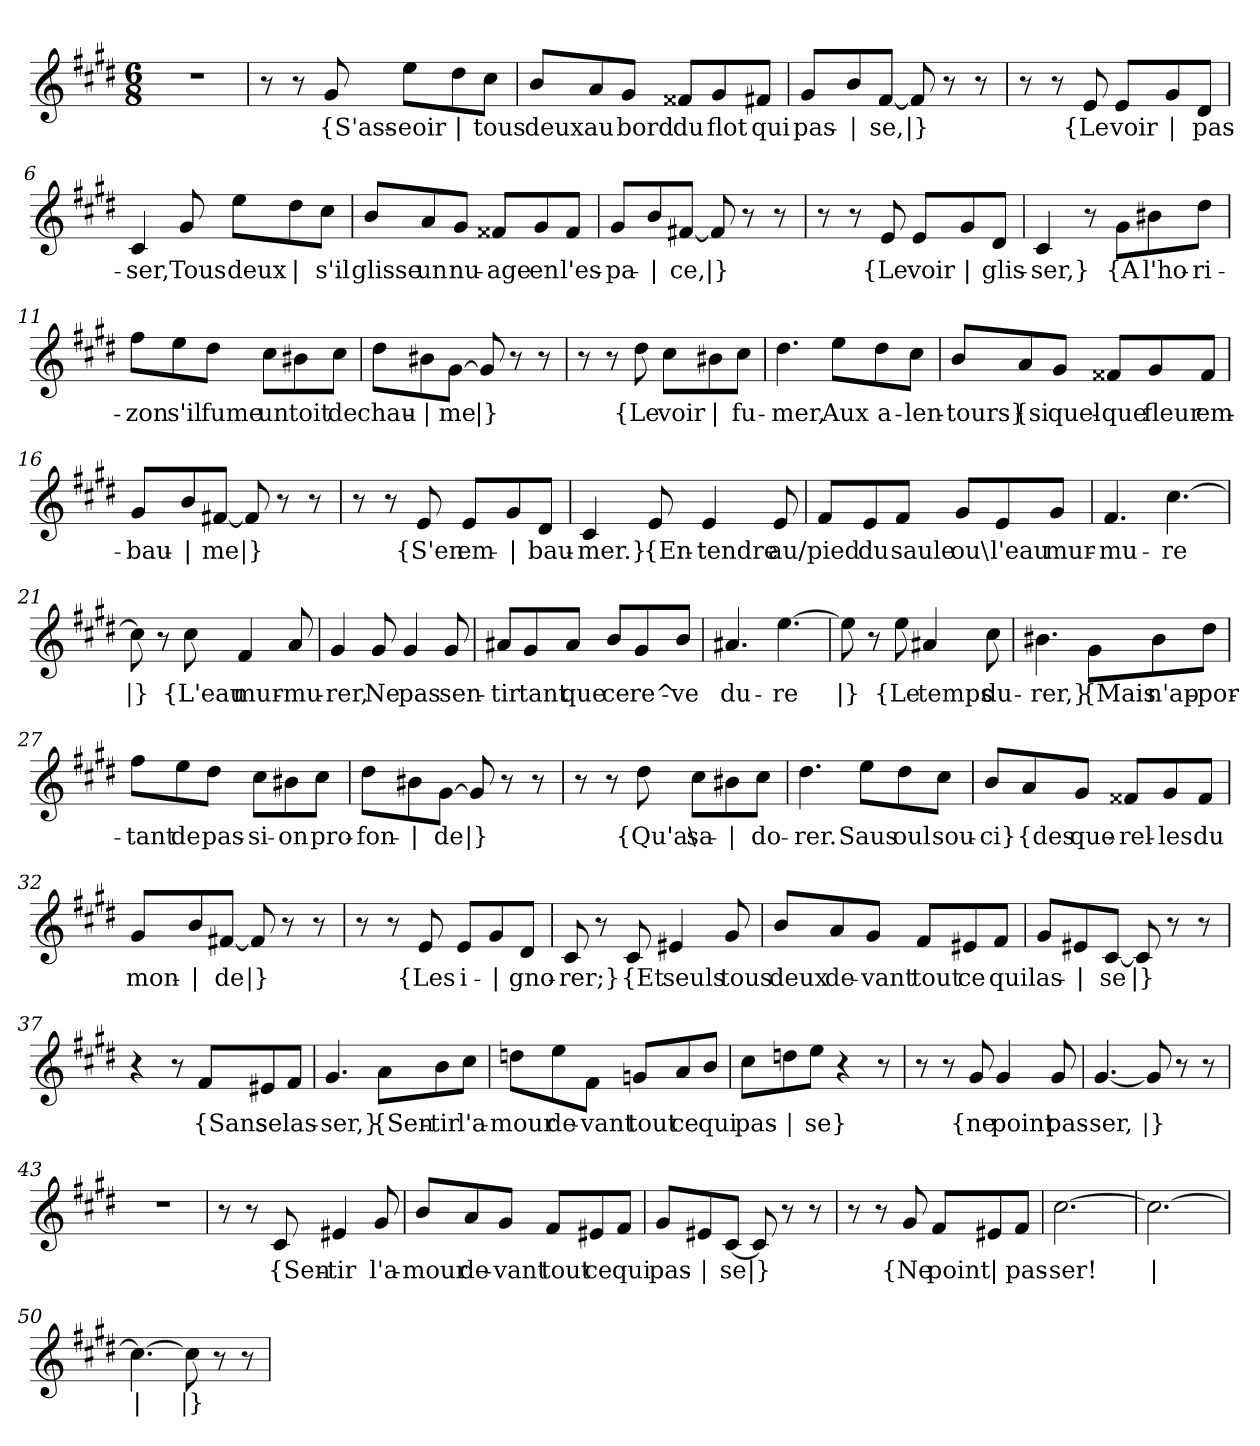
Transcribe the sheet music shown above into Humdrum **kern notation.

**kern	**text
*part1	*part1
*staff1	*staff1
*clefG2	*
*k[f#c#g#d#]	*
*M6/8	*
=1	=1
2.r	.
=2	=2
8r	.
8r	.
!	!LO:LY:b
8g#/	{S'ass-
!	!LO:LY:b
8ee\L	-eoir
!	!LO:LY:b
8dd#\	|
!	!LO:LY:b
8cc#\J	tous
=3	=3
!	!LO:LY:b
8b/L	deux
!	!LO:LY:b
8a/	au
!	!LO:LY:b
8g#/J	bord
!	!LO:LY:b
8f##X/L	du
!	!LO:LY:b
8g#/	flot
!	!LO:LY:b
8f#X/J	qui
=4	=4
!	!LO:LY:b
8g#/L	pas-
!	!LO:LY:b
8b/	|
!	!LO:LY:b
[8f#/J	-se,
!	!LO:LY:b
8f#/]	|}
8r	.
8r	.
=5	=5
8r	.
8r	.
!	!LO:LY:b
8e/	{Le
!	!LO:LY:b
8e/L	voir
!	!LO:LY:b
8g#/	|
!	!LO:LY:b
8d#/J	pas-
!!LO:LB:g=z
=6	=6
!	!LO:LY:b
4c#/	-ser,
!	!LO:LY:b
8g#/	Tous
!	!LO:LY:b
8ee\L	deux
!	!LO:LY:b
8dd#\	|
!	!LO:LY:b
8cc#\J	s'il
=7	=7
!	!LO:LY:b
8b/L	glisse
!	!LO:LY:b
8a/	un
!	!LO:LY:b
8g#/J	nu-
!	!LO:LY:b
8f##X/L	-age
!	!LO:LY:b
8g#/	en
!	!LO:LY:b
8f##/J	l'es-
=8	=8
!	!LO:LY:b
8g#/L	-pa-
!	!LO:LY:b
8b/	|
!	!LO:LY:b
[8f#X/J	-ce,
!	!LO:LY:b
8f#/]	|}
8r	.
8r	.
=9	=9
8r	.
8r	.
!	!LO:LY:b
8e/	{Le
!	!LO:LY:b
8e/L	voir
!	!LO:LY:b
8g#/	|
!	!LO:LY:b
8d#/J	glis-
=10	=10
!	!LO:LY:b
4c#/	-ser,}
8r	.
!	!LO:LY:b
8g#\L	{A
!	!LO:LY:b
8b#X\	l'ho-
!	!LO:LY:b
8dd#\J	-ri-
!!LO:LB:g=z
=11	=11
!	!LO:LY:b
8ff#\L	-zon
!	!LO:LY:b
8ee\	s'il
!	!LO:LY:b
8dd#\J	fume
!	!LO:LY:b
8cc#\L	un
!	!LO:LY:b
8b#X\	toit
!	!LO:LY:b
8cc#\J	de
=12	=12
!	!LO:LY:b
8dd#\L	chau-
!	!LO:LY:b
8b#X\	|
!	!LO:LY:b
[8g#\J	-me
!	!LO:LY:b
8g#/]	|}
8r	.
8r	.
=13	=13
8r	.
8r	.
!	!LO:LY:b
8dd#\	{Le
!	!LO:LY:b
8cc#\L	voir
!	!LO:LY:b
8b#X\	|
!	!LO:LY:b
8cc#\J	fu-
=14	=14
!	!LO:LY:b
4.dd#\	-mer,
!	!LO:LY:b
8ee\L	Aux
!	!LO:LY:b
8dd#\	a-
!	!LO:LY:b
8cc#\J	-len-
!!LO:LB:g=z
=15	=15
!	!LO:LY:b
8b/L	-tours}
!	!LO:LY:b
8a/	{si
!	!LO:LY:b
8g#/J	quel-
!	!LO:LY:b
8f##X/L	-que
!	!LO:LY:b
8g#/	fleur
!	!LO:LY:b
8f##/J	em-
=16	=16
!	!LO:LY:b
8g#/L	-bau-
!	!LO:LY:b
8b/	|
!	!LO:LY:b
[8f#X/J	-me
!	!LO:LY:b
8f#/]	|}
8r	.
8r	.
=17	=17
8r	.
8r	.
!	!LO:LY:b
8e/	{S'en
!	!LO:LY:b
8e/L	em-
!	!LO:LY:b
8g#/	|
!	!LO:LY:b
8d#/J	-bau-
=18	=18
!	!LO:LY:b
4c#/	-mer.}
!	!LO:LY:b
8e/	{En-
!	!LO:LY:b
4e/	-tendre
!	!LO:LY:b
8e/	au/
!!LO:LB:g=z
=19	=19
!	!LO:LY:b
8f#/L	pied
!	!LO:LY:b
8e/	du
!	!LO:LY:b
8f#/J	saule
!	!LO:LY:b
8g#/L	ou\
!	!LO:LY:b
8e/	l'eau
!	!LO:LY:b
8g#/J	mur-
=20	=20
!	!LO:LY:b
4.f#/	-mu-
!	!LO:LY:b
[4.cc#\	-re
=21	=21
!	!LO:LY:b
8cc#\]	|}
8r	.
!	!LO:LY:b
8cc#\	{L'eau
!	!LO:LY:b
4f#/	-mur-
!	!LO:LY:b
8a/	-mu-
=22	=22
!	!LO:LY:b
4g#/	-rer,
!	!LO:LY:b
8g#/	Ne
!	!LO:LY:b
4g#/	pas
!	!LO:LY:b
8g#/	sen-
=23	=23
!	!LO:LY:b
8a#X/L	-tir
!	!LO:LY:b
8g#/	tant
!	!LO:LY:b
8a#/J	que
!	!LO:LY:b
8b/L	ce
!	!LO:LY:b
8g#/	re^-
!	!LO:LY:b
8b/J	-ve
!!LO:LB:g=z
=24	=24
!	!LO:LY:b
4.a#X/	du-
!	!LO:LY:b
[4.ee\	-re
=25	=25
!	!LO:LY:b
8ee\]	|}
8r	.
!	!LO:LY:b
8ee\	{Le
!	!LO:LY:b
4a#X/	temps
!	!LO:LY:b
8cc#\	du-
=26	=26
!	!LO:LY:b
4.b#X\	-rer,}
!	!LO:LY:b
8g#\L	{Mais
!	!LO:LY:b
8b#\	n'ap-
!	!LO:LY:b
8dd#\J	-por-
=27	=27
!	!LO:LY:b
8ff#\L	-tant
!	!LO:LY:b
8ee\	de
!	!LO:LY:b
8dd#\J	pas-
!	!LO:LY:b
8cc#\L	-si-
!	!LO:LY:b
8b#X\	-on
!	!LO:LY:b
8cc#\J	pro-
=28	=28
!	!LO:LY:b
8dd#\L	-fon-
!	!LO:LY:b
8b#X\	|
!	!LO:LY:b
[8g#\J	-de
!	!LO:LY:b
8g#/]	|}
8r	.
8r	.
!!LO:LB:g=z
=29	=29
8r	.
8r	.
!	!LO:LY:b
8dd#\	{Qu'a\
!	!LO:LY:b
8cc#\L	sa-
!	!LO:LY:b
8b#X\	|
!	!LO:LY:b
8cc#\J	-do-
=30	=30
!	!LO:LY:b
4.dd#\	-rer.
!	!LO:LY:b
8ee\L	Saus
!	!LO:LY:b
8dd#\	oul
!	!LO:LY:b
8cc#\J	sou-
=31	=31
!	!LO:LY:b
8b/L	-ci}
!	!LO:LY:b
8a/	{des
!	!LO:LY:b
8g#/J	que-
!	!LO:LY:b
8f##X/L	-rel-
!	!LO:LY:b
8g#/	-les
!	!LO:LY:b
8f##/J	du
=32	=32
!	!LO:LY:b
8g#/L	mon-
!	!LO:LY:b
8b/	|
!	!LO:LY:b
[8f#X/J	-de
!	!LO:LY:b
8f#/]	|}
8r	.
8r	.
!!LO:LB:g=z
=33	=33
8r	.
8r	.
!	!LO:LY:b
8e/	{Les
!	!LO:LY:b
8e/L	i-
!	!LO:LY:b
8g#/	|
!	!LO:LY:b
8d#/J	-gno-
=34	=34
!	!LO:LY:b
8c#/	-rer;}
8r	.
!	!LO:LY:b
8c#/	{Et
!	!LO:LY:b
4e#X/	seuls
!	!LO:LY:b
8g#/	tous
=35	=35
!	!LO:LY:b
8b/L	deux
!	!LO:LY:b
8a/	de-
!	!LO:LY:b
8g#/J	-vant
!	!LO:LY:b
8f#/L	tout
!	!LO:LY:b
8e#X/	ce
!	!LO:LY:b
8f#/J	qui
=36	=36
!	!LO:LY:b
8g#/L	las-
!	!LO:LY:b
8e#X/	|
!	!LO:LY:b
[8c#/J	-se
!	!LO:LY:b
8c#/]	|}
8r	.
8r	.
=37	=37
4r	.
8r	.
!	!LO:LY:b
8f#/L	{Sans
!	!LO:LY:b
8e#X/	se
!	!LO:LY:b
8f#/J	las-
!!LO:LB:g=z
=38	=38
!	!LO:LY:b
4.g#/	-ser,}
!	!LO:LY:b
8a\L	{Sen-
!	!LO:LY:b
8b\	-tir
!	!LO:LY:b
8cc#\J	l'a-
=39	=39
!	!LO:LY:b
8ddn\L	-mour
!	!LO:LY:b
8ee\	de-
!	!LO:LY:b
8f#\J	-vant
!	!LO:LY:b
8gn/L	tout
!	!LO:LY:b
8a/	ce
!	!LO:LY:b
8b/J	qui
=40	=40
!	!LO:LY:b
8cc#\L	pas-
!	!LO:LY:b
8ddn\	|
!	!LO:LY:b
8ee\J	-se}
4r	.
8r	.
=41	=41
8r	.
8r	.
!	!LO:LY:b
8g#/	{ne
!	!LO:LY:b
4g#/	point
!	!LO:LY:b
8g#/	pas-
=42	=42
!	!LO:LY:b
[4.g#/	-ser,
!	!LO:LY:b
8g#/]	|}
8r	.
8r	.
=43	=43
2.r	.
!!LO:LB:g=z
=44	=44
8r	.
8r	.
!	!LO:LY:b
8c#/	{Sen-
!	!LO:LY:b
4e#X/	-tir
!	!LO:LY:b
8g#/	l'a-
=45	=45
!	!LO:LY:b
8b/L	-mour
!	!LO:LY:b
8a/	de-
!	!LO:LY:b
8g#/J	-vant
!	!LO:LY:b
8f#/L	tout
!	!LO:LY:b
8e#X/	ce
!	!LO:LY:b
8f#/J	qui
=46	=46
!	!LO:LY:b
8g#/L	pas-
!	!LO:LY:b
8e#X/	|
!	!LO:LY:b
[8c#/J	-se
!	!LO:LY:b
8c#/]	|}
8r	.
8r	.
=47	=47
8r	.
8r	.
!	!LO:LY:b
8g#/	{Ne
!	!LO:LY:b
8f#/L	point
!	!LO:LY:b
8e#X/	|
!	!LO:LY:b
8f#/J	pas-
=48	=48
!	!LO:LY:b
[2.cc#\	-ser!
=49	=49
!	!LO:LY:b
2.cc#\_	|
!!LO:PB:g=z
=50	=50
!	!LO:LY:b
4.cc#\_	|
!	!LO:LY:b
8cc#\]	|}
8r	.
8r	.
=	=
*-	*-
